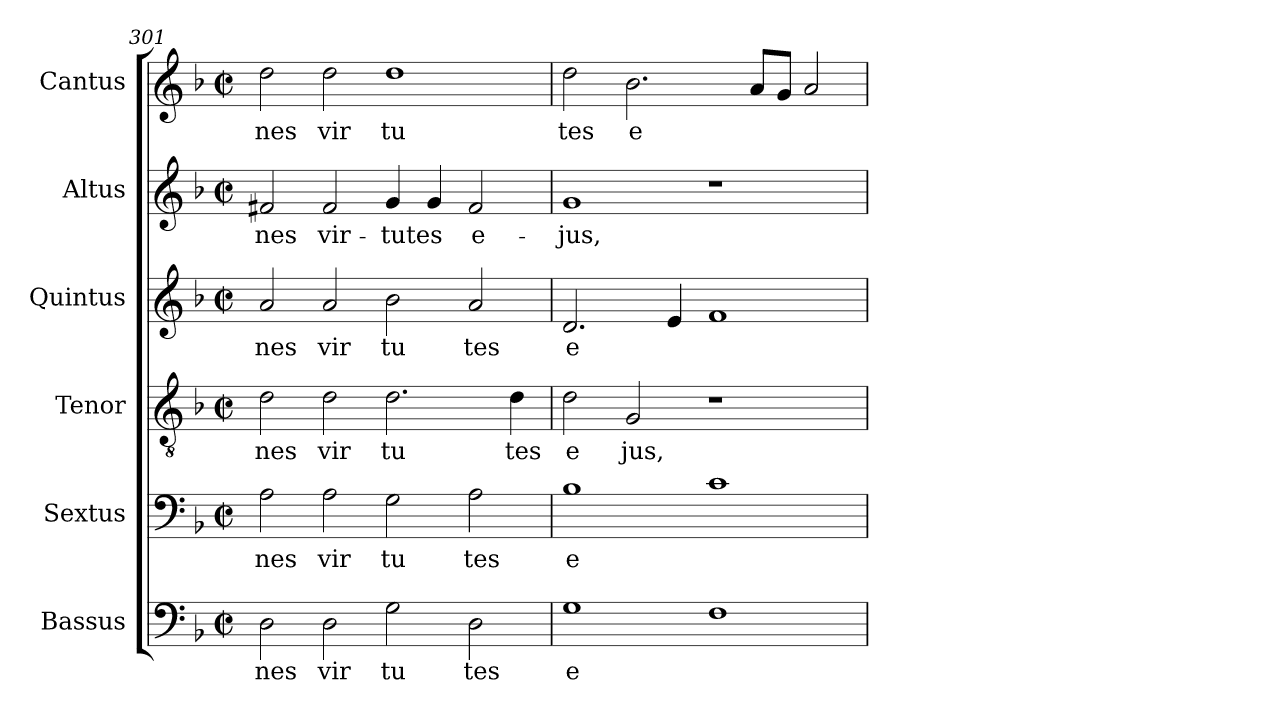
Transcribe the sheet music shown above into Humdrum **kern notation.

**kern	**text	**kern	**text	**kern	**text	**kern	**text	**kern	**text	**kern	**text
*part6	*part6	*part5	*part5	*part4	*part4	*part3	*part3	*part2	*part2	*part1	*part1
*staff6	*staff6	*staff5	*staff5	*staff4	*staff4	*staff3	*staff3	*staff2	*staff2	*staff1	*staff1
*I"Bassus	*	*I"Sextus	*	*I"Tenor	*	*I"Quintus	*	*I"Altus	*	*I"Cantus	*
*I'Bassus	*	*I'Sextus	*	*I'Tenor	*	*I'Quintus	*	*I'Altus	*	*I'Cantus	*
*clefF4	*	*clefF4	*	*clefGv2	*	*clefG2	*	*clefG2	*	*clefG2	*
*k[b-]	*	*k[b-]	*	*k[b-]	*	*k[b-]	*	*k[b-]	*	*k[b-]	*
*F:	*	*F:	*	*F:	*	*F:	*	*F:	*	*F:	*
*M2/2	*	*M2/2	*	*M2/2	*	*M2/2	*	*M2/2	*	*M2/2	*
*met(c|)	*	*met(c|)	*	*met(c|)	*	*met(c|)	*	*met(c|)	*	*met(c|)	*
=301	=301	=301	=301	=301	=301	=301	=301	=301	=301	=301	=301
!	!LO:LY:b:cj	!	!LO:LY:b:cj	!	!LO:LY:b:cj	!	!LO:LY:b:cj	!	!LO:LY:b:cj	!	!LO:LY:b:cj
2D\	nes	2A\	nes	2d\	nes	2a/	nes	2f#X/	-nes	2dd\	nes
!	!LO:LY:b:cj	!	!LO:LY:b:cj	!	!LO:LY:b:cj	!	!LO:LY:b:cj	!	!LO:LY:b:cj	!	!LO:LY:b:cj
2D\	vir	2A\	vir	2d\	vir	2a/	vir	2f#/	vir-	2dd\	vir
!	!LO:LY:b:cj	!	!LO:LY:b:cj	!	!LO:LY:b:cj	!	!LO:LY:b:cj	!	!LO:LY:b:cj	!	!LO:LY:b:cj
2G\	tu	2G\	tu	2.d\	tu	2b-\	tu	4g/	-tutes	1dd	tu
!	!	!	!	!	!	!	!	!	!LO:LY:b:cj	!	!
.	.	.	.	.	.	.	.	4g/	.	.	.
!	!LO:LY:b:cj	!	!LO:LY:b:cj	!	!	!	!LO:LY:b:cj	!	!LO:LY:b:cj	!	!
2D\	tes	2A\	tes	.	.	2a/	tes	2f#/	e-	.	.
!	!	!	!	!	!LO:LY:b:cj	!	!	!	!	!	!
.	.	.	.	4d\	tes	.	.	.	.	.	.
!!LO:LB:g=z
=302	=302	=302	=302	=302	=302	=302	=302	=302	=302	=302	=302
!	!LO:LY:b:cj	!	!LO:LY:b:cj	!	!LO:LY:b:cj	!	!LO:LY:b:cj	!	!LO:LY:b:cj	!	!LO:LY:b:cj
1G	e-	1B-	e-	2d\	e	2.d/	e-	1g	-jus,	2dd\	tes
!	!	!	!	!	!LO:LY:b:cj	!	!	!	!	!	!LO:LY:b:cj
.	.	.	.	2G/	jus,	.	.	.	.	2.b-\	e-
!	!	!	!	!	!	!	!LO:LY:b:cj	!	!	!	!
.	.	.	.	.	.	4e/	--	.	.	.	.
!	!LO:LY:b:cj	!	!LO:LY:b:cj	!	!	!	!LO:LY:b:cj	!	!	!	!
1F	--	1c	--	1r	.	1f	--	1r	.	.	.
!	!	!	!	!	!	!	!	!	!	!	!LO:LY:b:cj
.	.	.	.	.	.	.	.	.	.	8a/L	--
!	!	!	!	!	!	!	!	!	!	!	!LO:LY:b:cj
.	.	.	.	.	.	.	.	.	.	8g/J	--
!	!	!	!	!	!	!	!	!	!	!	!LO:LY:b:cj
.	.	.	.	.	.	.	.	.	.	2a/	--
=	=	=	=	=	=	=	=	=	=	=	=
*-	*-	*-	*-	*-	*-	*-	*-	*-	*-	*-	*-
